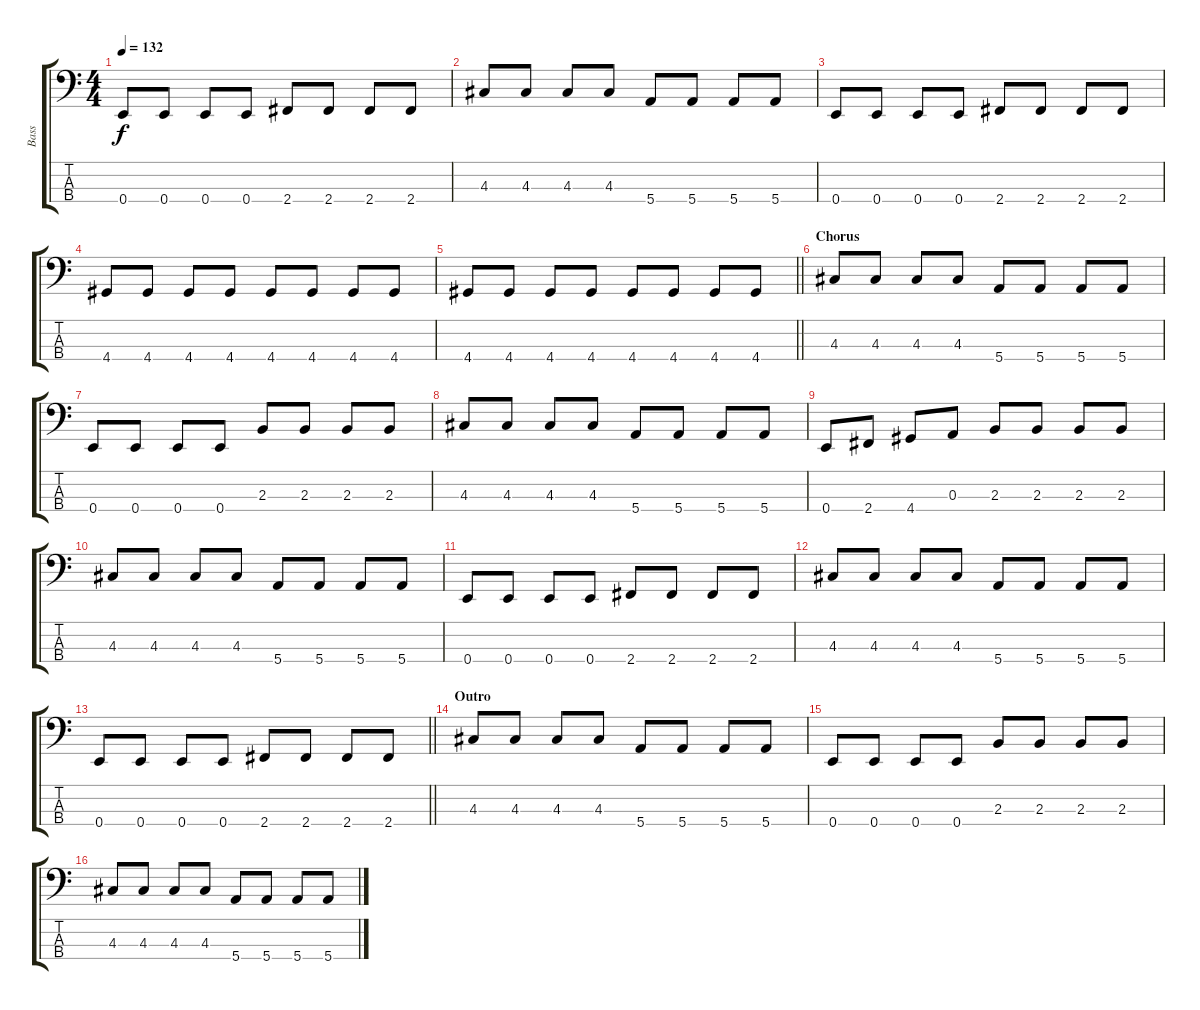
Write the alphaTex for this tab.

\track ("Bass" "Bass") {instrument electricbasspick}
\staff {score tabs}
\tuning (G2 D2 A1 E1) {hide}
\ts (4 4)
\tempo 132
\clef f4
\ks c
0.4.8{dy f} 0.4.8 0.4.8 0.4.8 2.4.8 2.4.8 2.4.8 2.4.8 |
4.3.8 4.3.8 4.3.8 4.3.8 5.4.8 5.4.8 5.4.8 5.4.8 |
0.4.8 0.4.8 0.4.8 0.4.8 2.4.8 2.4.8 2.4.8 2.4.8 |
4.4.8 4.4.8 4.4.8 4.4.8 4.4.8 4.4.8 4.4.8 4.4.8 |
\barLineRight lightlight
4.4.8 4.4.8 4.4.8 4.4.8 4.4.8 4.4.8 4.4.8 4.4.8 |
\section ("" "Chorus")
4.3.8 4.3.8 4.3.8 4.3.8 5.4.8 5.4.8 5.4.8 5.4.8 |
0.4.8 0.4.8 0.4.8 0.4.8 2.3.8 2.3.8 2.3.8 2.3.8 |
4.3.8 4.3.8 4.3.8 4.3.8 5.4.8 5.4.8 5.4.8 5.4.8 |
0.4.8 2.4.8 4.4.8 0.3.8 2.3.8 2.3.8 2.3.8 2.3.8 |
4.3.8 4.3.8 4.3.8 4.3.8 5.4.8 5.4.8 5.4.8 5.4.8 |
0.4.8 0.4.8 0.4.8 0.4.8 2.4.8 2.4.8 2.4.8 2.4.8 |
4.3.8 4.3.8 4.3.8 4.3.8 5.4.8 5.4.8 5.4.8 5.4.8 |
\barLineRight lightlight
0.4.8 0.4.8 0.4.8 0.4.8 2.4.8 2.4.8 2.4.8 2.4.8 |
\section ("" "Outro")
4.3.8 4.3.8 4.3.8 4.3.8 5.4.8 5.4.8 5.4.8 5.4.8 |
0.4.8 0.4.8 0.4.8 0.4.8 2.3.8 2.3.8 2.3.8 2.3.8 |
4.3.8 4.3.8 4.3.8 4.3.8 5.4.8 5.4.8 5.4.8 5.4.8
